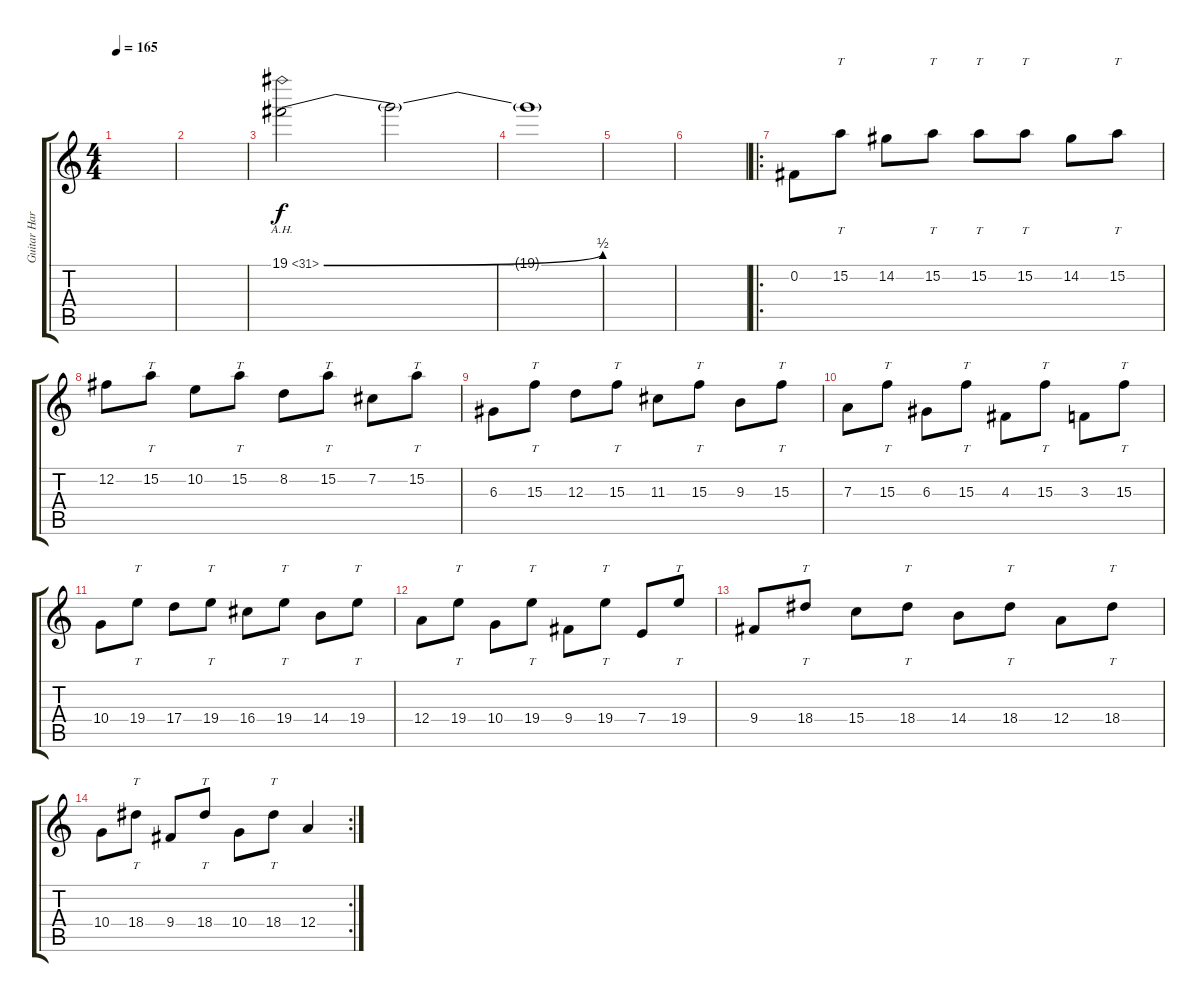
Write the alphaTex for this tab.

\track ("Guitar Harmonics" "Guitar Har") {instrument overdrivenguitar}
\staff {score tabs}
\tuning (B3 Gb3 D3 A2 E2 B1) {hide}
\ts (4 4)
\tempo 165
\clef g2
\ks c
|
|
19.1{be (bend 0 0 60 2) ah 12}.2{instrument distortionguitar} 19.1{t}.2{volume 0} |
19.1{t}.1 |
|
|
\ro
0.2.8{volume 12} 15.2.8{tt} 14.2.8 15.2.8{tt} 15.2.8{tt} 15.2.8{tt} 14.2.8 15.2.8{tt} |
12.2.8 15.2.8{tt} 10.2.8 15.2.8{tt} 8.2.8 15.2.8{tt} 7.2.8 15.2.8{tt} |
6.3.8 15.3.8{tt} 12.3.8 15.3.8{tt} 11.3.8 15.3.8{tt} 9.3.8 15.3.8{tt} |
7.3.8 15.3.8{tt} 6.3.8 15.3.8{tt} 4.3.8 15.3.8{tt} 3.3.8 15.3.8{tt} |
10.4.8 19.4.8{tt} 17.4.8 19.4.8{tt} 16.4.8 19.4.8{tt} 14.4.8 19.4.8{tt} |
12.4.8 19.4.8{tt} 10.4.8 19.4.8{tt} 9.4.8 19.4.8{tt} 7.4.8 19.4.8{tt} |
9.4.8 18.4.8{tt} 15.4.8 18.4.8{tt} 14.4.8 18.4.8{tt} 12.4.8 18.4.8{tt} |
\rc 2
10.4.8 18.4.8{tt} 9.4.8 18.4.8{tt} 10.4.8 18.4.8{tt} 12.4.4
